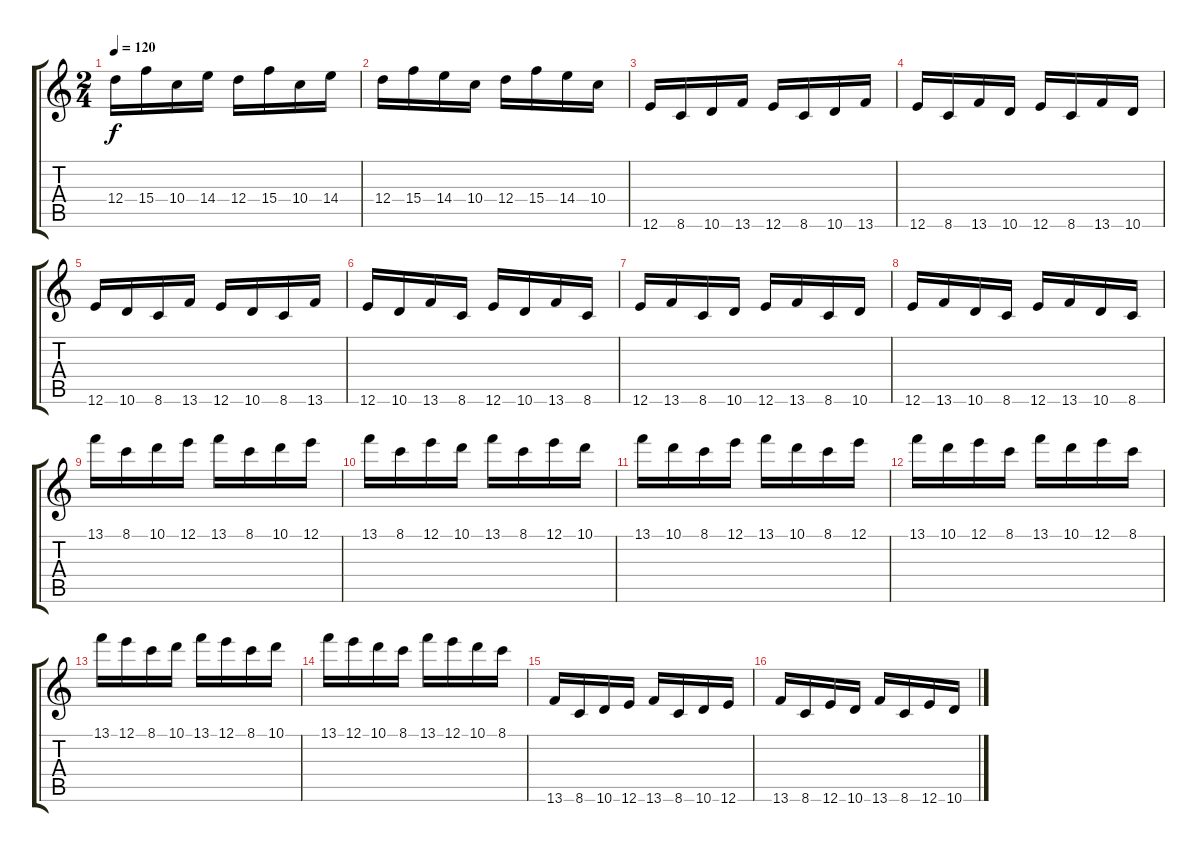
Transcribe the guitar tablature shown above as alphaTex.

\track "" {instrument electricguitarjazz}
\staff {score tabs}
\tuning (E4 B3 G3 D3 A2 E2) {hide}
\ts (2 4)
\tempo 120
\clef g2
\ks c
12.4.16{dy f} 15.4.16 10.4.16 14.4.16 12.4.16 15.4.16 10.4.16 14.4.16 |
12.4.16 15.4.16 14.4.16 10.4.16 12.4.16 15.4.16 14.4.16 10.4.16 |
12.6.16 8.6.16 10.6.16 13.6.16 12.6.16 8.6.16 10.6.16 13.6.16 |
12.6.16 8.6.16 13.6.16 10.6.16 12.6.16 8.6.16 13.6.16 10.6.16 |
12.6.16 10.6.16 8.6.16 13.6.16 12.6.16 10.6.16 8.6.16 13.6.16 |
12.6.16 10.6.16 13.6.16 8.6.16 12.6.16 10.6.16 13.6.16 8.6.16 |
12.6.16 13.6.16 8.6.16 10.6.16 12.6.16 13.6.16 8.6.16 10.6.16 |
12.6.16 13.6.16 10.6.16 8.6.16 12.6.16 13.6.16 10.6.16 8.6.16 |
13.1.16 8.1.16 10.1.16 12.1.16 13.1.16 8.1.16 10.1.16 12.1.16 |
13.1.16 8.1.16 12.1.16 10.1.16 13.1.16 8.1.16 12.1.16 10.1.16 |
13.1.16 10.1.16 8.1.16 12.1.16 13.1.16 10.1.16 8.1.16 12.1.16 |
13.1.16 10.1.16 12.1.16 8.1.16 13.1.16 10.1.16 12.1.16 8.1.16 |
13.1.16 12.1.16 8.1.16 10.1.16 13.1.16 12.1.16 8.1.16 10.1.16 |
13.1.16 12.1.16 10.1.16 8.1.16 13.1.16 12.1.16 10.1.16 8.1.16 |
13.6.16 8.6.16 10.6.16 12.6.16 13.6.16 8.6.16 10.6.16 12.6.16 |
13.6.16 8.6.16 12.6.16 10.6.16 13.6.16 8.6.16 12.6.16 10.6.16
